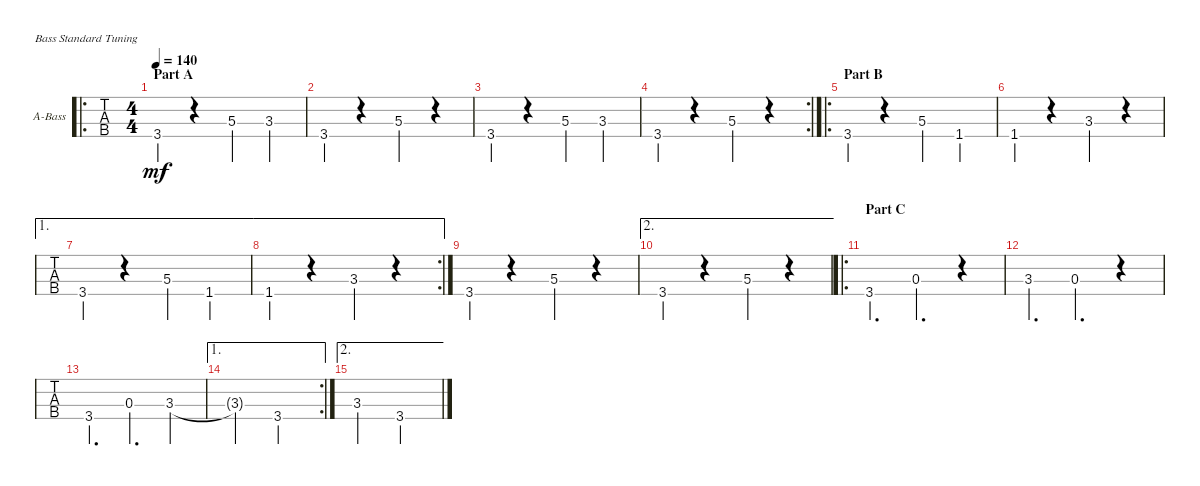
\defaultSystemsLayout 4
\bracketExtendMode groupsimilarinstruments
\firstSystemTrackNameOrientation horizontal
\otherSystemsTrackNameOrientation horizontal
\track ("Acoustic Bass" "A-Bass") {instrument acousticbass}
\staff {tabs}
\tuning (G2 D2 A1 E1)
\ro
\ts (4 4)
\section ("" "Part A")
\tempo 140
\clef f4
\ks c
3.4.4{dy mf instrument acousticbass} r.4 5.3.4 3.3.4 |
3.4.4 r.4 5.3.4 r.4 |
3.4.4 r.4 5.3.4 3.3.4 |
\rc 2
3.4.4 r.4 5.3.4 r.4 |
\ro
\section ("" "Part B")
3.4.4 r.4 5.3.4 1.4.4 |
1.4.4 r.4 3.3.4 r.4 |
\ae 1
3.4.4 r.4 5.3.4 1.4.4 |
\ae 1
\rc 2
1.4.4 r.4 3.3.4 r.4 |
3.4.4 r.4 5.3.4 r.4 |
\ae 2
3.4.4 r.4 5.3.4 r.4 |
\ro
\section ("" "Part C")
3.4.4{d} 0.3.4{d} r.4 |
3.3.4{d} 0.3.4{d} r.4 |
3.4.4{d} 0.3.4{d} 3.3.4 |
\ae 1
\rc 2
3.3{t}.2 3.4.2 |
\ae 2
3.3.2 3.4.2
